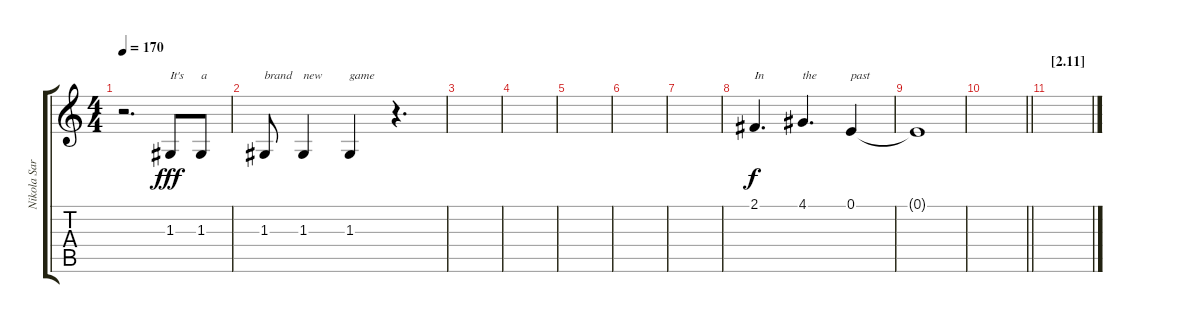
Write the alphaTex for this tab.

\track ("Nikola Sarcevic - Backing Vocal" "Nikola Sar") {instrument altosax}
\staff {score tabs}
\tuning (E4 B3 G3 D3 A2 E2) {hide}
\ts (4 4)
\tempo 170
\clef g2
\ks c
r.2{d dy fff} 1.3.8{txt "It's"} 1.3.8{txt "a"} |
1.3.8{txt "brand"} 1.3.4{txt "new"} 1.3.4{txt "game"} r.4{d} |
|
|
|
|
|
2.1.4{d txt "In" dy f} 4.1.4{d txt "the"} 0.1.4{txt "past"} |
0.1{t}.1 |
\barLineRight lightlight
|
\section ("" "[2.11]")
